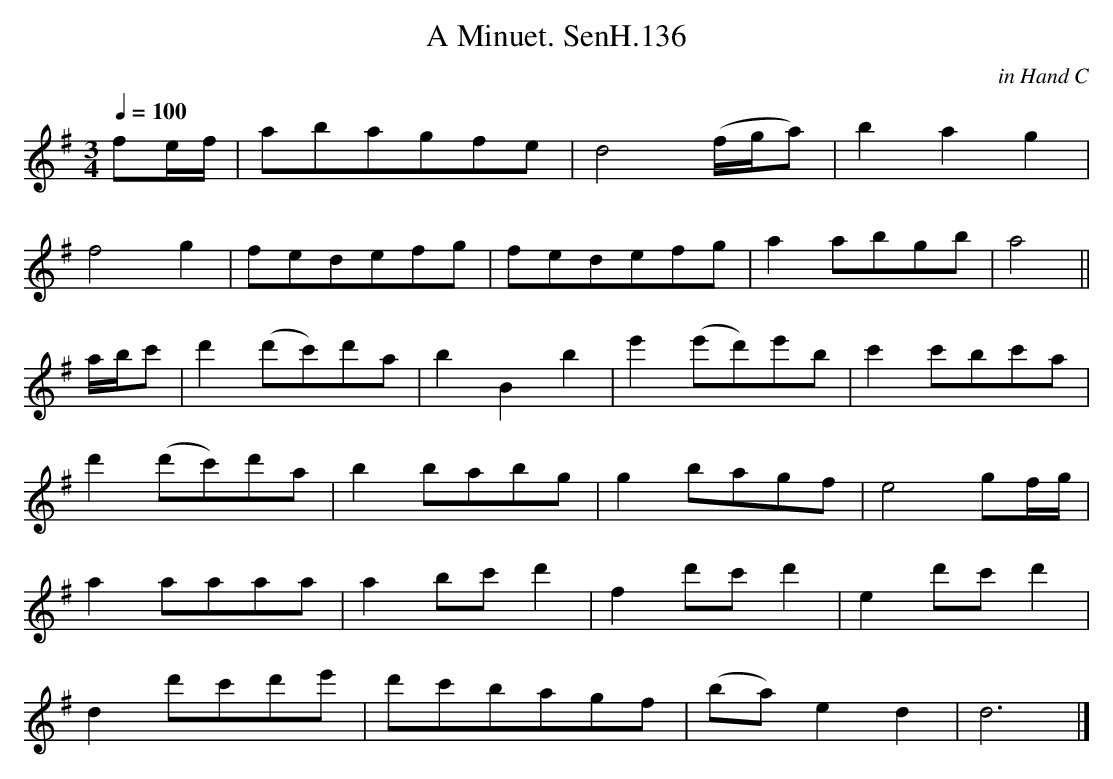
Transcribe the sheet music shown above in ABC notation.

X:1
T:Minuet. SenH.136, A
C:in Hand C
Q:1/4=100
M:3/4
L:1/8
K:G
fe/f/ | abagfe | d4 (f/g/a) | b2a2g2 |
f4g2 | fedefg | fedefg | a2abgb | a4 ||
a/b/c' |d'2(d'c')d'a | b2B2b2 | e'2(e'd')e'b | c'2c'bc'a |
d'2(d'c')d'a | b2babg | g2bagf | e4 gf/g/ |
a2aaaa | a2bc'd'2 | f2d'c'd'2 | e2d'c'd'2 |
d2d'c'd'e' | d'c'bagf | (ba)e2d2 | d6 |]
